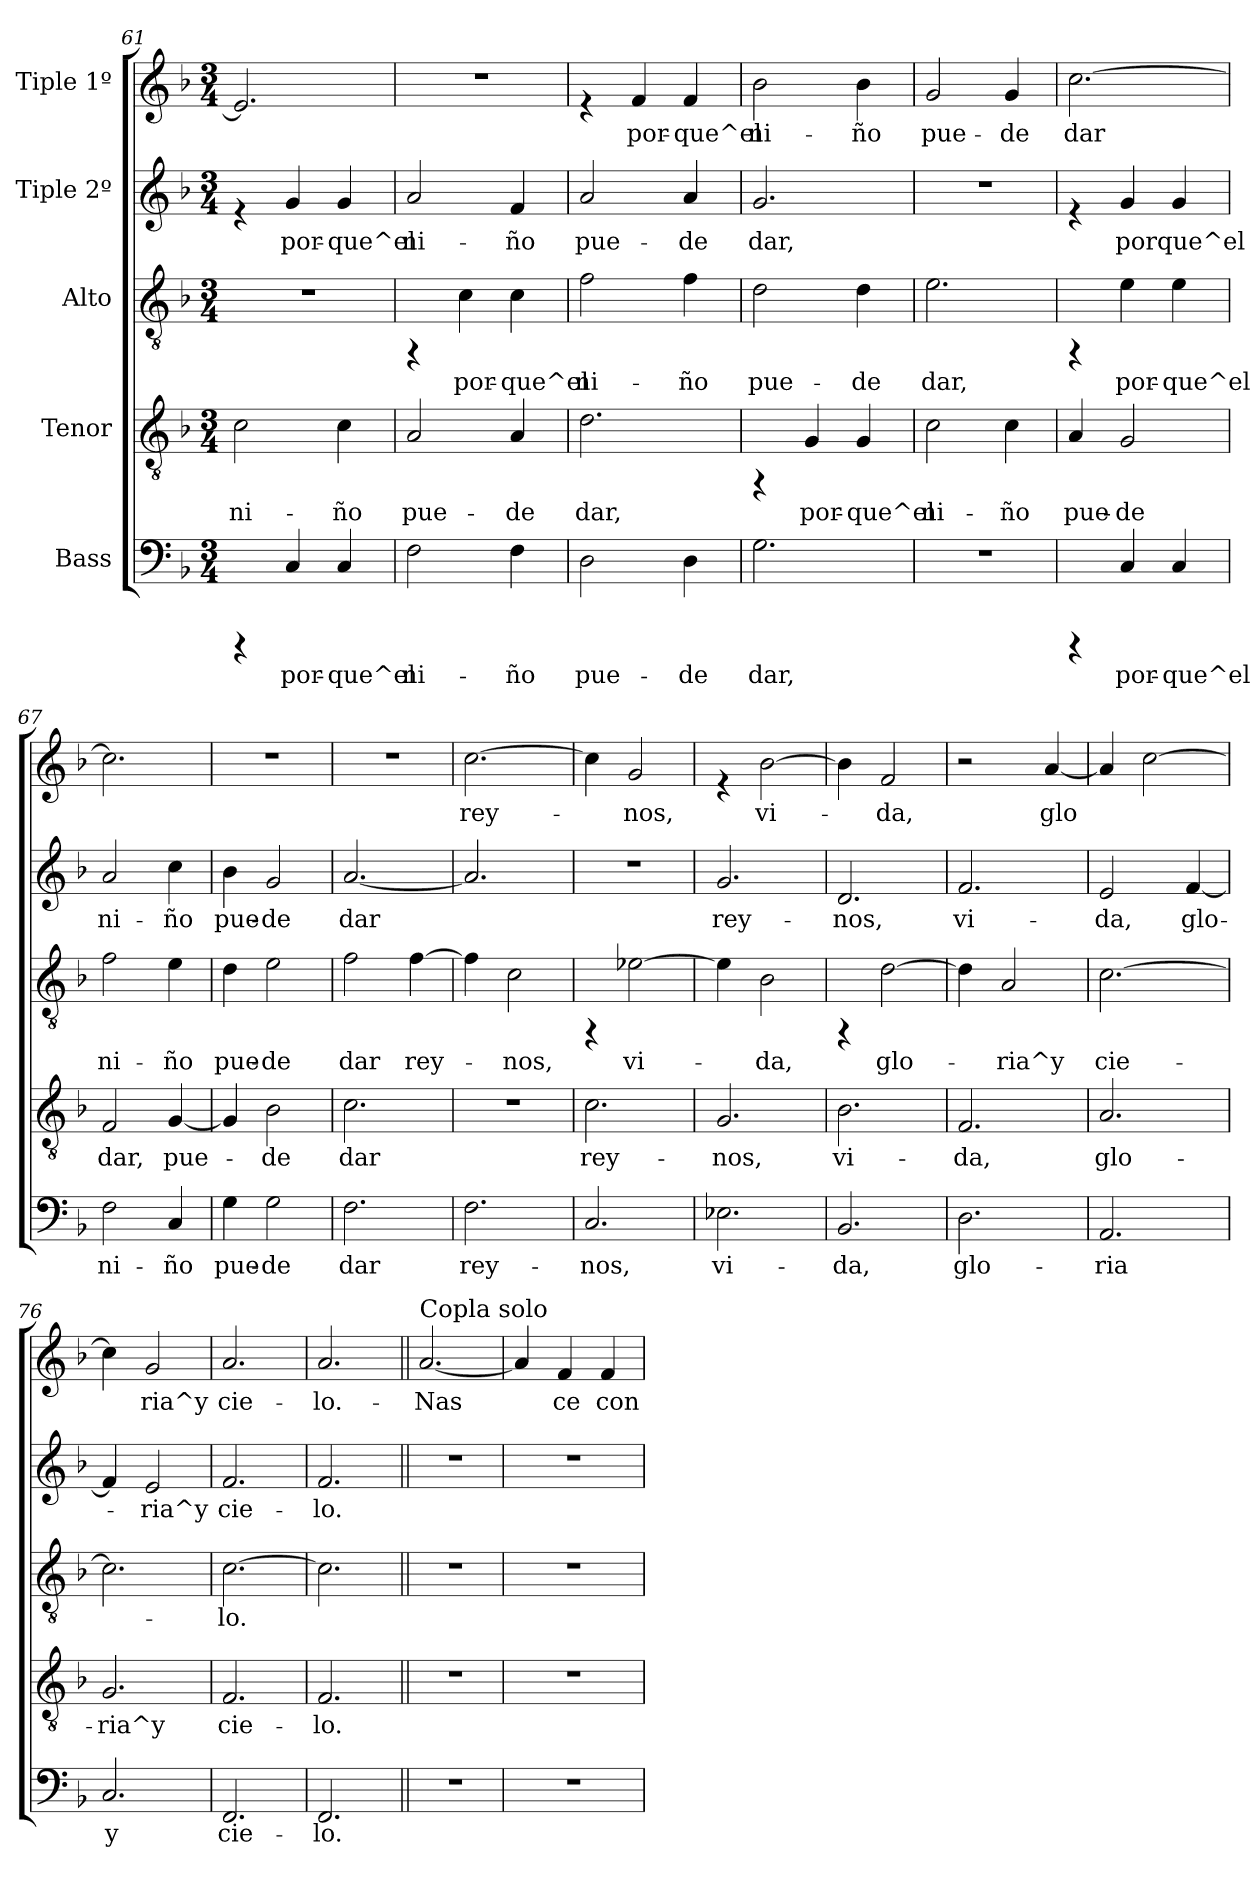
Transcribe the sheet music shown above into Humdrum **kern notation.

**kern	**text	**kern	**text	**kern	**text	**kern	**text	**kern	**text
*part5	*part5	*part4	*part4	*part3	*part3	*part2	*part2	*part1	*part1
*staff5	*staff5	*staff4	*staff4	*staff3	*staff3	*staff2	*staff2	*staff1	*staff1
*I"Bass	*	*I"Tenor	*	*I"Alto	*	*I"Tiple 2º	*	*I"Tiple 1º	*
*clefF4	*	*clefGv2	*	*clefGv2	*	*clefG2	*	*clefG2	*
*k[b-]	*	*k[b-]	*	*k[b-]	*	*k[b-]	*	*k[b-]	*
*F:	*	*F:	*	*F:	*	*F:	*	*F:	*
*M3/4	*	*M3/4	*	*M3/4	*	*M3/4	*	*M3/4	*
=61	=61	=61	=61	=61	=61	=61	=61	=61	=61
!	!	!	!LO:LY:b:cj	!	!	!	!	!	!
4rBBBB	.	2c\	ni-	2.r	.	4re	.	2.e/]	.
!	!LO:LY:b:cj	!	!	!	!	!	!LO:LY:b:cj	!	!
4C/	por-	.	.	.	.	4g/	por-	.	.
!	!LO:LY:b:cj	!	!LO:LY:b:cj	!	!	!	!LO:LY:b:cj	!	!
4C/	-que^el	4c\	-ño	.	.	4g/	-que^el	.	.
=62	=62	=62	=62	=62	=62	=62	=62	=62	=62
!	!LO:LY:b:cj	!	!LO:LY:b:cj	!	!	!	!LO:LY:b:cj	!	!
2F\	ni-	2A/	pue-	4rEE	.	2a/	ni-	2.r	.
!	!	!	!	!	!LO:LY:b:cj	!	!	!	!
.	.	.	.	4c\	por-	.	.	.	.
!	!LO:LY:b:cj	!	!LO:LY:b:cj	!	!LO:LY:b:cj	!	!LO:LY:b:cj	!	!
4F\	-ño	4A/	-de	4c\	-que^el	4f/	-ño	.	.
=63	=63	=63	=63	=63	=63	=63	=63	=63	=63
!	!LO:LY:b:cj	!	!LO:LY:b:cj	!	!LO:LY:b:cj	!	!LO:LY:b:cj	!	!
2D\	pue-	2.d\	dar,	2f\	ni-	2a/	pue-	4re	.
!	!	!	!	!	!	!	!	!	!LO:LY:b:cj
.	.	.	.	.	.	.	.	4f/	por-
!	!LO:LY:b:cj	!	!	!	!LO:LY:b:cj	!	!LO:LY:b:cj	!	!LO:LY:b:cj
4D\	-de	.	.	4f\	-ño	4a/	-de	4f/	-que^el
!!LO:PB:g=z
=64	=64	=64	=64	=64	=64	=64	=64	=64	=64
!	!LO:LY:b:cj	!	!	!	!LO:LY:b:cj	!	!LO:LY:b:cj	!	!LO:LY:b:cj
2.G\	dar,	4rEE	.	2d\	pue-	2.g/	dar,	2b-\	ni-
!	!	!	!LO:LY:b:cj	!	!	!	!	!	!
.	.	4G/	por-	.	.	.	.	.	.
!	!	!	!LO:LY:b:cj	!	!LO:LY:b:cj	!	!	!	!LO:LY:b:cj
.	.	4G/	-que^el	4d\	-de	.	.	4b-\	-ño
=65	=65	=65	=65	=65	=65	=65	=65	=65	=65
!	!	!	!LO:LY:b:cj	!	!LO:LY:b:cj	!	!	!	!LO:LY:b:cj
2.r	.	2c\	ni-	2.e\	dar,	2.r	.	2g/	pue-
!	!	!	!LO:LY:b:cj	!	!	!	!	!	!LO:LY:b:cj
.	.	4c\	-ño	.	.	.	.	4g/	-de
=66	=66	=66	=66	=66	=66	=66	=66	=66	=66
!	!	!	!LO:LY:b:cj	!	!	!	!	!	!LO:LY:b:cj
4rBBBB	.	4A/	pue-	4rEE	.	4re	.	[>2.cc\	dar
!	!LO:LY:b:cj	!	!LO:LY:b:cj	!	!LO:LY:b:cj	!	!LO:LY:b:cj	!	!
4C/	por-	2G/	-de	4e\	por-	4g/	por	.	.
!	!LO:LY:b:cj	!	!	!	!LO:LY:b:cj	!	!LO:LY:b:cj	!	!
4C/	-que^el	.	.	4e\	-que^el	4g/	que^el	.	.
=67	=67	=67	=67	=67	=67	=67	=67	=67	=67
!	!LO:LY:b:cj	!	!LO:LY:b:cj	!	!LO:LY:b:cj	!	!LO:LY:b:cj	!	!
2F\	ni-	2F/	dar,	2f\	ni-	2a/	ni-	2.cc\]	.
!	!LO:LY:b:cj	!	!LO:LY:b:cj	!	!LO:LY:b:cj	!	!LO:LY:b:cj	!	!
4C/	-ño	[<4G/	pue-	4e\	-ño	4cc\	-ño	.	.
=68	=68	=68	=68	=68	=68	=68	=68	=68	=68
!	!LO:LY:b:cj	!	!	!	!LO:LY:b:cj	!	!LO:LY:b:cj	!	!
4G\	pue-	4G/]	.	4d\	pue-	4b-\	pue-	2.r	.
!	!LO:LY:b:cj	!	!LO:LY:b:cj	!	!LO:LY:b:cj	!	!LO:LY:b:cj	!	!
2G\	-de	2B-\	-de	2e\	-de	2g/	-de	.	.
=69	=69	=69	=69	=69	=69	=69	=69	=69	=69
!	!LO:LY:b:cj	!	!LO:LY:b:cj	!	!LO:LY:b:cj	!	!LO:LY:b:cj	!	!
2.F\	dar	2.c\	dar	2f\	dar	[<2.a/	dar	2.r	.
!	!	!	!	!	!LO:LY:b:cj	!	!	!	!
.	.	.	.	[>4f\	rey-	.	.	.	.
=70	=70	=70	=70	=70	=70	=70	=70	=70	=70
!	!LO:LY:b:cj	!	!	!	!	!	!	!	!LO:LY:b:cj
2.F\	rey-	2.r	.	4f\]	.	2.a/]	.	[>2.cc\	rey-
!	!	!	!	!	!LO:LY:b:cj	!	!	!	!
.	.	.	.	2c\	-nos,	.	.	.	.
!!LO:LB:g=z
=71	=71	=71	=71	=71	=71	=71	=71	=71	=71
!	!LO:LY:b:cj	!	!LO:LY:b:cj	!	!	!	!	!	!
2.C/	-nos,	2.c\	rey-	4rEE	.	2.r	.	4cc\]	.
!	!	!	!	!	!LO:LY:b:cj	!	!	!	!LO:LY:b:cj
.	.	.	.	[>2e-X\	vi-	.	.	2g/	-nos,
=72	=72	=72	=72	=72	=72	=72	=72	=72	=72
!	!LO:LY:b:cj	!	!LO:LY:b:cj	!	!	!	!LO:LY:b:cj	!	!
2.E-X\	vi-	2.G/	-nos,	4e-\]	.	2.g/	rey-	4re	.
!	!	!	!	!	!LO:LY:b:cj	!	!	!	!LO:LY:b:cj
.	.	.	.	2B-\	-da,	.	.	[>2b-\	vi-
=73	=73	=73	=73	=73	=73	=73	=73	=73	=73
!	!LO:LY:b:cj	!	!LO:LY:b:cj	!	!	!	!LO:LY:b:cj	!	!
2.BB-/	-da,	2.B-\	vi-	4rEE	.	2.d/	-nos,	4b-\]	.
!	!	!	!	!	!LO:LY:b:cj	!	!	!	!LO:LY:b:cj
.	.	.	.	[>2d\	glo-	.	.	2f/	-da,
=74	=74	=74	=74	=74	=74	=74	=74	=74	=74
!	!LO:LY:b:cj	!	!LO:LY:b:cj	!	!	!	!LO:LY:b:cj	!	!
2.D\	glo-	2.F/	-da,	4d\]	.	2.f/	vi-	2r	.
!	!	!	!	!	!LO:LY:b:cj	!	!	!	!
.	.	.	.	2A/	-ria^y	.	.	.	.
!	!	!	!	!	!	!	!	!	!LO:LY:b:cj
.	.	.	.	.	.	.	.	[<4a/	glo-
=75	=75	=75	=75	=75	=75	=75	=75	=75	=75
!	!LO:LY:b:cj	!	!LO:LY:b:cj	!	!LO:LY:b:cj	!	!LO:LY:b:cj	!	!
2.AA/	-ria	2.A/	glo-	[>2.c\	cie-	2e/	-da,	4a/]	.
!	!	!	!	!	!	!	!	!	!LO:LY:b:cj
.	.	.	.	.	.	.	.	[>2cc\	--
!	!	!	!	!	!	!	!LO:LY:b:cj	!	!
.	.	.	.	.	.	[<4f/	glo-	.	.
=76	=76	=76	=76	=76	=76	=76	=76	=76	=76
!	!LO:LY:b:cj	!	!LO:LY:b:cj	!	!	!	!	!	!
2.C/	y	2.G/	-ria^y	2.c\]	.	4f/]	.	4cc\]	.
!	!	!	!	!	!	!	!LO:LY:b:cj	!	!LO:LY:b:cj
.	.	.	.	.	.	2e/	-ria^y	2g/	-ria^y
=77	=77	=77	=77	=77	=77	=77	=77	=77	=77
!	!LO:LY:b:cj	!	!LO:LY:b:cj	!	!LO:LY:b:cj	!	!LO:LY:b:cj	!	!LO:LY:b:cj
2.FF/	cie-	2.F/	cie-	[>2.c\	-lo.	2.f/	cie-	2.a/	cie-
=78	=78	=78	=78	=78	=78	=78	=78	=78	=78
!	!LO:LY:b:cj	!	!LO:LY:b:cj	!	!	!	!LO:LY:b:cj	!	!LO:LY:b:cj
2.FF/	-lo.	2.F/	-lo.	2.c\]	.	2.f/	-lo.	2.a/	-lo.-
!!LO:LB:g=z
=79||	=79||	=79||	=79||	=79||	=79||	=79||	=79||	=79||	=79||
!	!	!	!	!	!	!	!	!LO:TX:a:t=Copla solo	!
!	!	!	!	!	!	!	!	!	!LO:LY:b:cj
2.r	.	2.r	.	2.r	.	2.r	.	[<2.a/	-Nas
=80	=80	=80	=80	=80	=80	=80	=80	=80	=80
2.r	.	2.r	.	2.r	.	2.r	.	4a/]	.
!	!	!	!	!	!	!	!	!	!LO:LY:b:cj
.	.	.	.	.	.	.	.	4f/	ce
!	!	!	!	!	!	!	!	!	!LO:LY:b:cj
.	.	.	.	.	.	.	.	4f/	con
=	=	=	=	=	=	=	=	=	=
*-	*-	*-	*-	*-	*-	*-	*-	*-	*-
